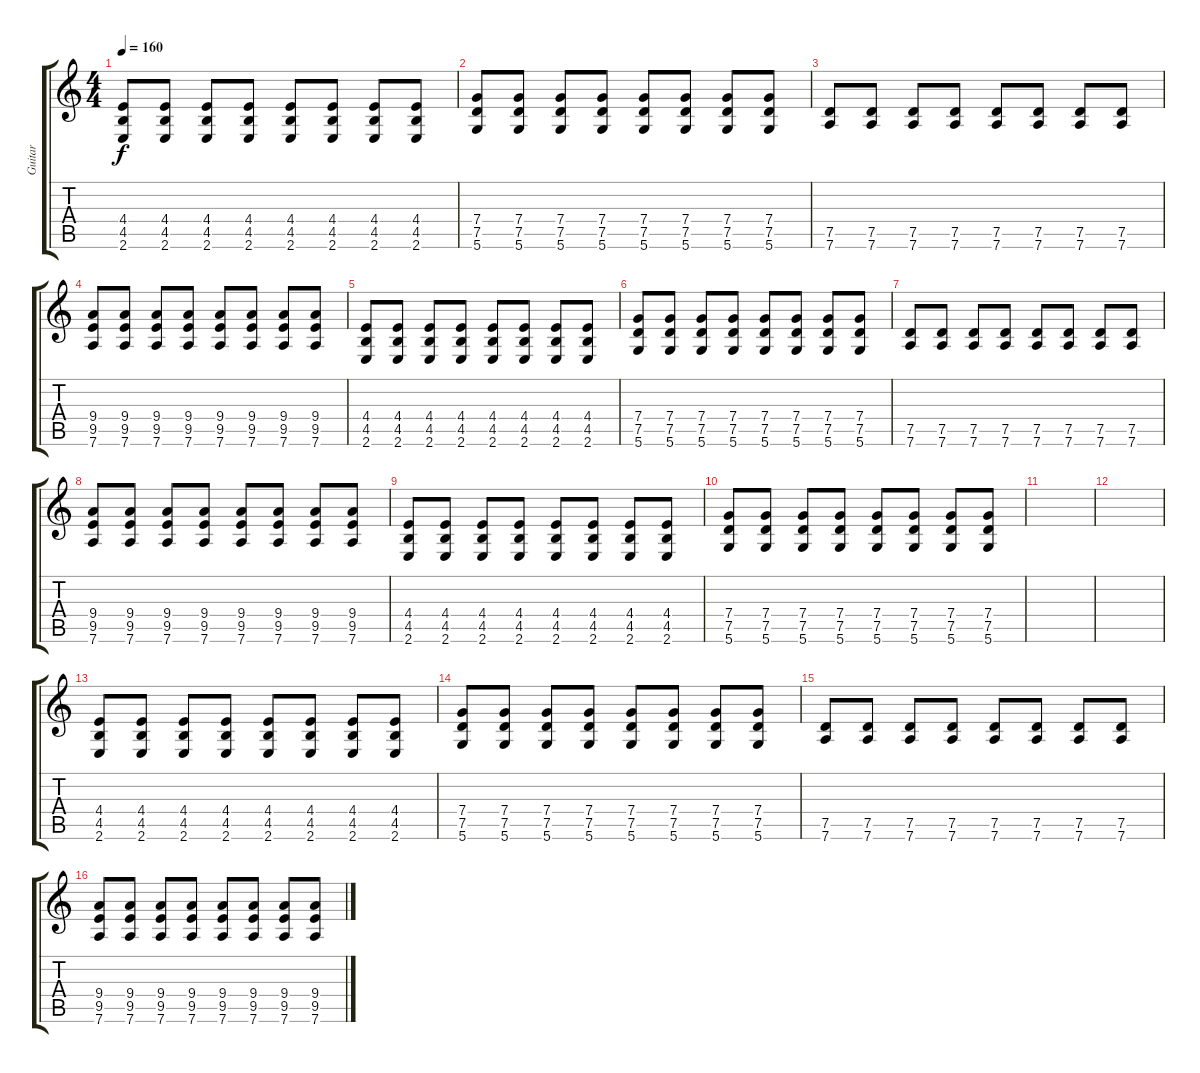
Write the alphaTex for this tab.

\track ("Guitar" "Guitar") {instrument distortionguitar}
\staff {score tabs}
\tuning (D4 A3 F3 C3 G2 D2) {hide}
\ts (4 4)
\tempo 160
\clef g2
\ks c
(4.4 4.5 2.6).8{dy f} (4.4 4.5 2.6).8 (4.4 4.5 2.6).8 (4.4 4.5 2.6).8 (4.4 4.5 2.6).8 (4.4 4.5 2.6).8 (4.4 4.5 2.6).8 (4.4 4.5 2.6).8 |
(7.4 7.5 5.6).8 (7.4 7.5 5.6).8 (7.4 7.5 5.6).8 (7.4 7.5 5.6).8 (7.4 7.5 5.6).8 (7.4 7.5 5.6).8 (7.4 7.5 5.6).8 (7.4 7.5 5.6).8 |
(7.5 7.6).8 (7.5 7.6).8 (7.5 7.6).8 (7.5 7.6).8 (7.5 7.6).8 (7.5 7.6).8 (7.5 7.6).8 (7.5 7.6).8 |
(9.4 9.5 7.6).8 (9.4 9.5 7.6).8 (9.4 9.5 7.6).8 (9.4 9.5 7.6).8 (9.4 9.5 7.6).8 (9.4 9.5 7.6).8 (9.4 9.5 7.6).8 (9.4 9.5 7.6).8 |
(4.4 4.5 2.6).8 (4.4 4.5 2.6).8 (4.4 4.5 2.6).8 (4.4 4.5 2.6).8 (4.4 4.5 2.6).8 (4.4 4.5 2.6).8 (4.4 4.5 2.6).8 (4.4 4.5 2.6).8 |
(7.4 7.5 5.6).8 (7.4 7.5 5.6).8 (7.4 7.5 5.6).8 (7.4 7.5 5.6).8 (7.4 7.5 5.6).8 (7.4 7.5 5.6).8 (7.4 7.5 5.6).8 (7.4 7.5 5.6).8 |
(7.5 7.6).8 (7.5 7.6).8 (7.5 7.6).8 (7.5 7.6).8 (7.5 7.6).8 (7.5 7.6).8 (7.5 7.6).8 (7.5 7.6).8 |
(9.4 9.5 7.6).8 (9.4 9.5 7.6).8 (9.4 9.5 7.6).8 (9.4 9.5 7.6).8 (9.4 9.5 7.6).8 (9.4 9.5 7.6).8 (9.4 9.5 7.6).8 (9.4 9.5 7.6).8 |
(4.4 4.5 2.6).8 (4.4 4.5 2.6).8 (4.4 4.5 2.6).8 (4.4 4.5 2.6).8 (4.4 4.5 2.6).8 (4.4 4.5 2.6).8 (4.4 4.5 2.6).8 (4.4 4.5 2.6).8 |
(7.4 7.5 5.6).8 (7.4 7.5 5.6).8 (7.4 7.5 5.6).8 (7.4 7.5 5.6).8 (7.4 7.5 5.6).8 (7.4 7.5 5.6).8 (7.4 7.5 5.6).8 (7.4 7.5 5.6).8 |
|
|
(4.4 4.5 2.6).8 (4.4 4.5 2.6).8 (4.4 4.5 2.6).8 (4.4 4.5 2.6).8 (4.4 4.5 2.6).8 (4.4 4.5 2.6).8 (4.4 4.5 2.6).8 (4.4 4.5 2.6).8 |
(7.4 7.5 5.6).8 (7.4 7.5 5.6).8 (7.4 7.5 5.6).8 (7.4 7.5 5.6).8 (7.4 7.5 5.6).8 (7.4 7.5 5.6).8 (7.4 7.5 5.6).8 (7.4 7.5 5.6).8 |
(7.5 7.6).8 (7.5 7.6).8 (7.5 7.6).8 (7.5 7.6).8 (7.5 7.6).8 (7.5 7.6).8 (7.5 7.6).8 (7.5 7.6).8 |
(9.4 9.5 7.6).8 (9.4 9.5 7.6).8 (9.4 9.5 7.6).8 (9.4 9.5 7.6).8 (9.4 9.5 7.6).8 (9.4 9.5 7.6).8 (9.4 9.5 7.6).8 (9.4 9.5 7.6).8
